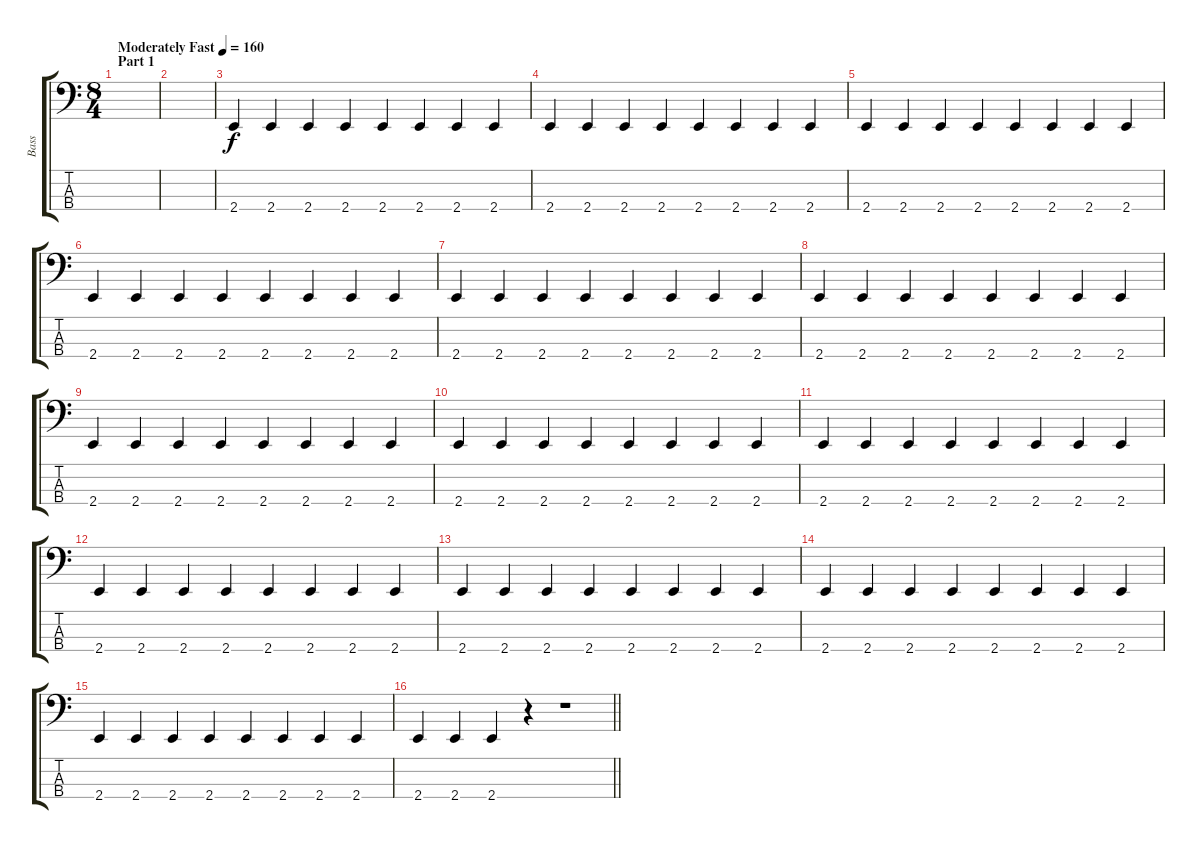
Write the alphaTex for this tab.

\track ("Bass" "Bass") {instrument electricbassfinger}
\staff {score tabs}
\tuning (F2 C2 G1 D1) {hide}
\ts (8 4)
\section ("" "Part 1")
\tempo (160 "Moderately Fast")
\clef f4
\ks c
|
|
2.4.4 2.4.4 2.4.4 2.4.4 2.4.4 2.4.4 2.4.4 2.4.4 |
2.4.4 2.4.4 2.4.4 2.4.4 2.4.4 2.4.4 2.4.4 2.4.4 |
2.4.4 2.4.4 2.4.4 2.4.4 2.4.4 2.4.4 2.4.4 2.4.4 |
2.4.4 2.4.4 2.4.4 2.4.4 2.4.4 2.4.4 2.4.4 2.4.4 |
2.4.4 2.4.4 2.4.4 2.4.4 2.4.4 2.4.4 2.4.4 2.4.4 |
2.4.4 2.4.4 2.4.4 2.4.4 2.4.4 2.4.4 2.4.4 2.4.4 |
2.4.4 2.4.4 2.4.4 2.4.4 2.4.4 2.4.4 2.4.4 2.4.4 |
2.4.4 2.4.4 2.4.4 2.4.4 2.4.4 2.4.4 2.4.4 2.4.4 |
2.4.4 2.4.4 2.4.4 2.4.4 2.4.4 2.4.4 2.4.4 2.4.4 |
2.4.4 2.4.4 2.4.4 2.4.4 2.4.4 2.4.4 2.4.4 2.4.4 |
2.4.4 2.4.4 2.4.4 2.4.4 2.4.4 2.4.4 2.4.4 2.4.4 |
2.4.4 2.4.4 2.4.4 2.4.4 2.4.4 2.4.4 2.4.4 2.4.4 |
2.4.4 2.4.4 2.4.4 2.4.4 2.4.4 2.4.4 2.4.4 2.4.4 |
\barLineRight lightlight
2.4.4 2.4.4 2.4.4 r.4 r.1
